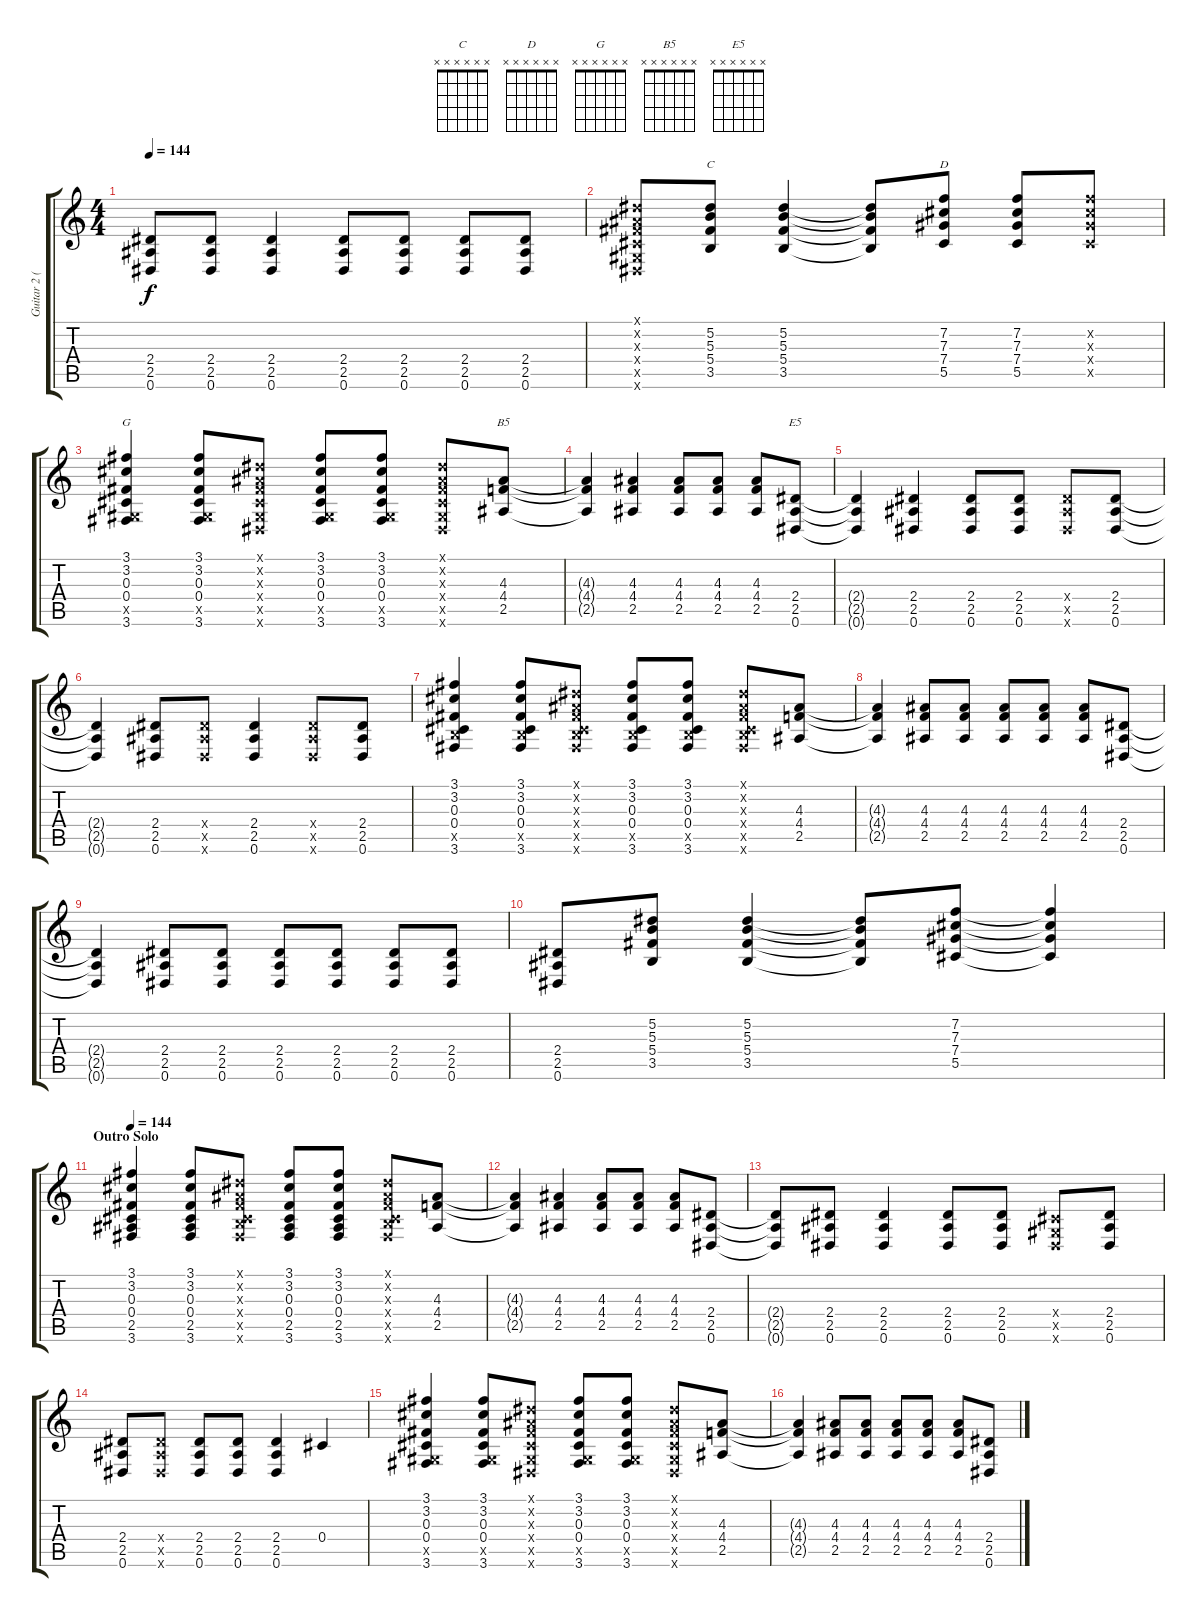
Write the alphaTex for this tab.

\track ("Guitar 2 (Izzy)" "Guitar 2 (") {instrument overdrivenguitar}
\staff {score tabs}
\tuning (Eb4 Bb3 Gb3 Db3 Ab2 Eb2) {hide}
\chord ("C" x x x x x x) {firstfret 0}
\chord ("D" x x x x x x) {firstfret 0}
\chord ("G" x x x x x x) {firstfret 0}
\chord ("B5" x x x x x x) {firstfret 0}
\chord ("E5" x x x x x x) {firstfret 0}
\ts (4 4)
\tempo 144
\clef g2
\ks c
(2.4{t} 2.5{t} 0.6{t}).8{dy f} (2.4 2.5 0.6).8 (2.4 2.5 0.6).4 (2.4 2.5 0.6).8 (2.4 2.5 0.6).8 (2.4 2.5 0.6).8 (2.4 2.5 0.6).8 |
(0.1{x} 0.2{x} 0.3{x} 0.4{x} 0.5{x} 0.6{x}).8 (5.2 5.3 5.4 3.5).8{ch "C"} (5.2 5.3 5.4 3.5).4 (5.2{t} 5.3{t} 5.4{t} 3.5{t}).8 (7.2 7.3 7.4 5.5).8{ch "D"} (7.2 7.3 7.4 5.5).8 (7.2{x} 7.3{x} 7.4{x} 5.5{x}).8 |
(3.1 3.2 0.3 0.4 0.5{x} 3.6).4{ch "G"} (3.1 3.2 0.3 0.4 0.5{x} 3.6).8 (0.1{x} 0.2{x} 0.3{x} 0.4{x} 0.5{x} 0.6{x}).8 (3.1 3.2 0.3 0.4 0.5{x} 3.6).8 (3.1 3.2 0.3 0.4 0.5{x} 3.6).8 (0.1{x} 0.2{x} 0.3{x} 0.4{x} 0.5{x} 0.6{x}).8 (4.3 4.4 2.5).8{ch "B5"} |
(4.3{t} 4.4{t} 2.5{t}).4 (4.3 4.4 2.5).4 (4.3 4.4 2.5).8 (4.3 4.4 2.5).8 (4.3 4.4 2.5).8 (2.4 2.5 0.6).8{ch "E5"} |
(2.4{t} 2.5{t} 0.6{t}).4 (2.4 2.5 0.6).4 (2.4 2.5 0.6).8 (2.4 2.5 0.6).8 (2.4{x} 2.5{x} 0.6{x}).8 (2.4 2.5 0.6).8 |
(2.4{t} 2.5{t} 0.6{t}).4 (2.4 2.5 0.6).8 (2.4{x} 2.5{x} 0.6{x}).8 (2.4 2.5 0.6).4 (2.4{x} 2.5{x} 0.6{x}).8 (2.4 2.5 0.6).8 |
(3.1 3.2 0.3 0.4 3.5{x} 3.6).4 (3.1 3.2 0.3 0.4 3.5{x} 3.6).8 (0.1{x} 0.2{x} 0.3{x} 0.4{x} 3.5{x} 3.6{x}).8 (3.1 3.2 0.3 0.4 3.5{x} 3.6).8 (3.1 3.2 0.3 0.4 3.5{x} 3.6).8 (0.1{x} 0.2{x} 0.3{x} 0.4{x} 3.5{x} 3.6{x}).8 (4.3 4.4 2.5).8 |
(4.3{t} 4.4{t} 2.5{t}).4 (4.3 4.4 2.5).8 (4.3 4.4 2.5).8 (4.3 4.4 2.5).8 (4.3 4.4 2.5).8 (4.3 4.4 2.5).8 (2.4 2.5 0.6).8 |
(2.4{t} 2.5{t} 0.6{t}).4 (2.4 2.5 0.6).8 (2.4 2.5 0.6).8 (2.4 2.5 0.6).8 (2.4 2.5 0.6).8 (2.4 2.5 0.6).8 (2.4 2.5 0.6).8 |
(2.4 2.5 0.6).8 (5.2 5.3 5.4 3.5).8 (5.2 5.3 5.4 3.5).4 (5.2{t} 5.3{t} 5.4{t} 3.5{t}).8 (7.2 7.3 7.4 5.5).8 (7.2{t} 7.3{t} 7.4{t} 5.5{t}).4 |
\section ("" "Outro Solo")
\tempo 144
(3.1 3.2 0.3 0.4 2.5 3.6).4 (3.1 3.2 0.3 0.4 2.5 3.6).8 (0.1{x} 0.2{x} 0.3{x} 0.4{x} 3.5{x} 3.6{x}).8 (3.1 3.2 0.3 0.4 2.5 3.6).8 (3.1 3.2 0.3 0.4 2.5 3.6).8 (0.1{x} 0.2{x} 0.3{x} 0.4{x} 3.5{x} 3.6{x}).8 (4.3 4.4 2.5).8 |
(4.3{t} 4.4{t} 2.5{t}).4 (4.3 4.4 2.5).4 (4.3 4.4 2.5).8 (4.3 4.4 2.5).8 (4.3 4.4 2.5).8 (2.4 2.5 0.6).8 |
(2.4{t} 2.5{t} 0.6{t}).8 (2.4 2.5 0.6).8 (2.4 2.5 0.6).4 (2.4 2.5 0.6).8 (2.4 2.5 0.6).8 (0.4{x} 0.5{x} 0.6{x}).8 (2.4 2.5 0.6).8 |
(2.4 2.5 0.6).8 (2.4{x} 2.5{x} 0.6{x}).8 (2.4 2.5 0.6).8 (2.4 2.5 0.6).8 (2.4 2.5 0.6).4 0.4.4 |
(3.1 3.2 0.3 0.4 0.5{x} 3.6).4 (3.1 3.2 0.3 0.4 0.5{x} 3.6).8 (0.1{x} 0.2{x} 0.3{x} 0.4{x} 0.5{x} 0.6{x}).8 (3.1 3.2 0.3 0.4 0.5{x} 3.6).8 (3.1 3.2 0.3 0.4 0.5{x} 3.6).8 (0.1{x} 0.2{x} 0.3{x} 0.4{x} 0.5{x} 0.6{x}).8 (4.3 4.4 2.5).8 |
(4.3{t} 4.4{t} 2.5{t}).4 (4.3 4.4 2.5).8 (4.3 4.4 2.5).8 (4.3 4.4 2.5).8 (4.3 4.4 2.5).8 (4.3 4.4 2.5).8 (2.4 2.5 0.6).8
